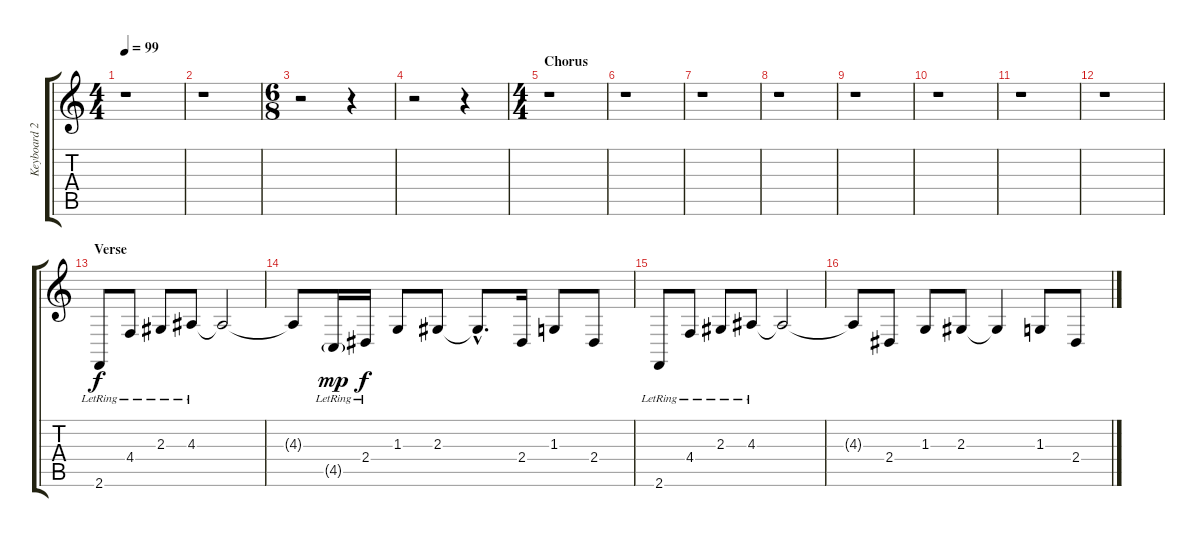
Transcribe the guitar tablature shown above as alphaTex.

\track ("Keyboard 2" "Keyboard 2") {instrument brightacousticpiano}
\staff {score tabs}
\tuning (Eb4 Bb3 Gb3 Db3 Ab2 Eb2) {hide}
\ts (4 4)
\tempo 99
\clef g2
\ks c
r.1{dy f} |
r.1 |
\ts (6 8)
\section ("" "")
r.2 r.4 |
r.2 r.4 |
\ts (4 4)
\section ("" "Chorus")
r.1 |
r.1 |
r.1 |
r.1 |
r.1 |
r.1 |
r.1 |
r.1 |
\section ("" "Verse")
2.6{lr}.8 4.4{lr}.8 2.3{lr}.8 4.3{lr}.8 4.3{t}.2 |
4.3{t}.8 4.5{g lr}.16{dy mp} 2.4{lr}.16{dy f} 1.3.8 2.3.8 2.3{hac t}.8{d} 2.4.16 1.3.8 2.4.8 |
2.6{lr}.8 4.4{lr}.8 2.3{lr}.8 4.3{lr}.8 4.3{t}.2 |
4.3{t}.8 2.4.8 1.3.8 2.3.8 2.3{t}.4 1.3.8 2.4.8
